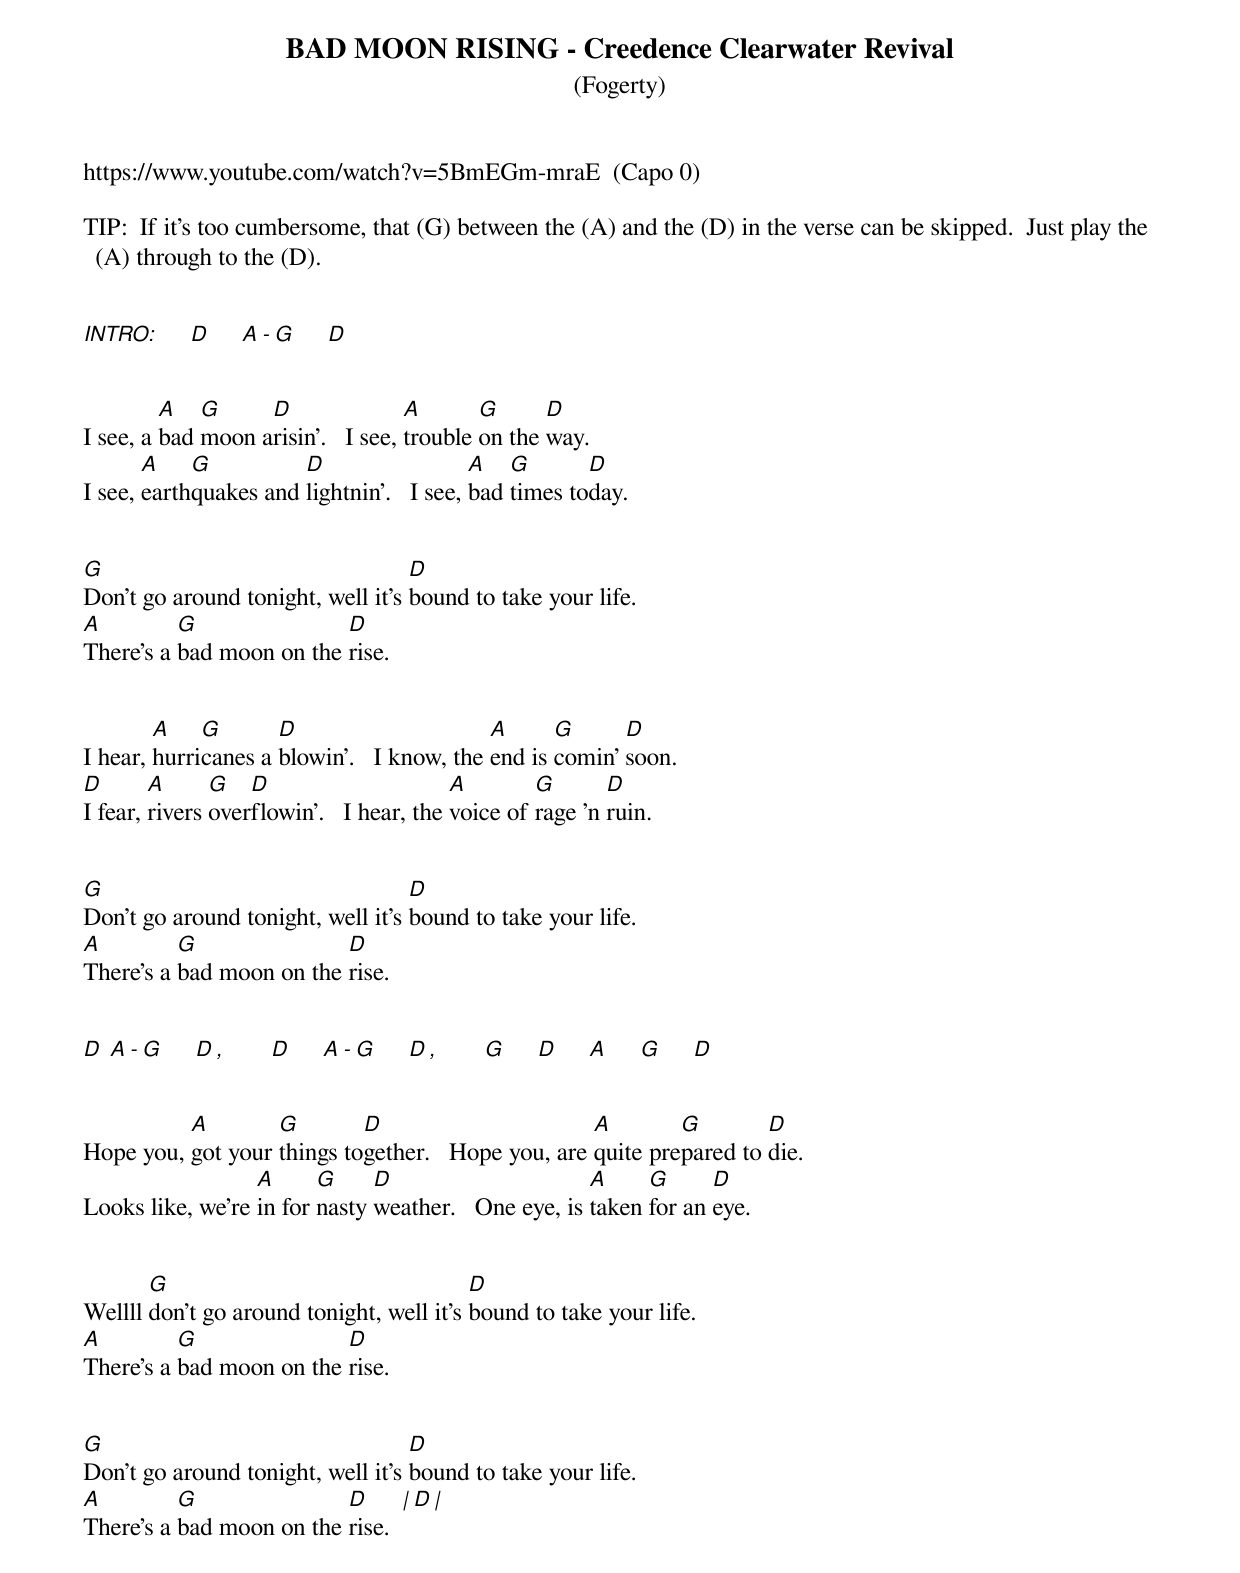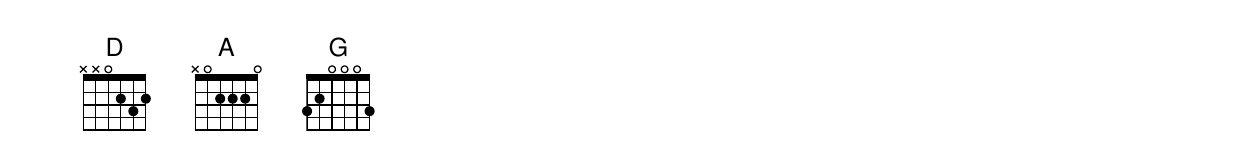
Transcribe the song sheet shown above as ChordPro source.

{t: BAD MOON RISING - Creedence Clearwater Revival}
{st: (Fogerty)}
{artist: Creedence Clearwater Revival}
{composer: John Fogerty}


https://www.youtube.com/watch?v=5BmEGm-mraE  (Capo 0)

TIP:  If it's too cumbersome, that (G) between the (A) and the (D) in the verse can be skipped.  Just play the (A) through to the (D).


[INTRO:]     [D]     [A][-][G]     [D]


I see, a [A]bad [G]moon a[D]risin'.   I see, [A]trouble [G]on the [D]way.
I see, [A]earth[G]quakes and [D]lightnin'.   I see, [A]bad [G]times to[D]day.


[G]Don't go around tonight, well it's [D]bound to take your life.
[A]There's a [G]bad moon on the [D]rise.


I hear, [A]hurri[G]canes a [D]blowin'.   I know, the [A]end is [G]comin' [D]soon.
[D]I fear, [A]rivers [G]over[D]flowin'.   I hear, the [A]voice of [G]rage 'n [D]ruin.


[G]Don't go around tonight, well it's [D]bound to take your life.
[A]There's a [G]bad moon on the [D]rise.


[D] [A][-][G]     [D][,]       [D]     [A][-][G]     [D][,]       [G]     [D]     [A]     [G]     [D]


Hope you, [A]got your [G]things to[D]gether.   Hope you, are [A]quite pre[G]pared to [D]die.
Looks like, we're [A]in for [G]nasty [D]weather.   One eye, is [A]taken [G]for an [D]eye.


Wellll [G]don't go around tonight, well it's [D]bound to take your life.
[A]There's a [G]bad moon on the [D]rise.


[G]Don't go around tonight, well it's [D]bound to take your life.
[A]There's a [G]bad moon on the [D]rise.  [|][D][|]
